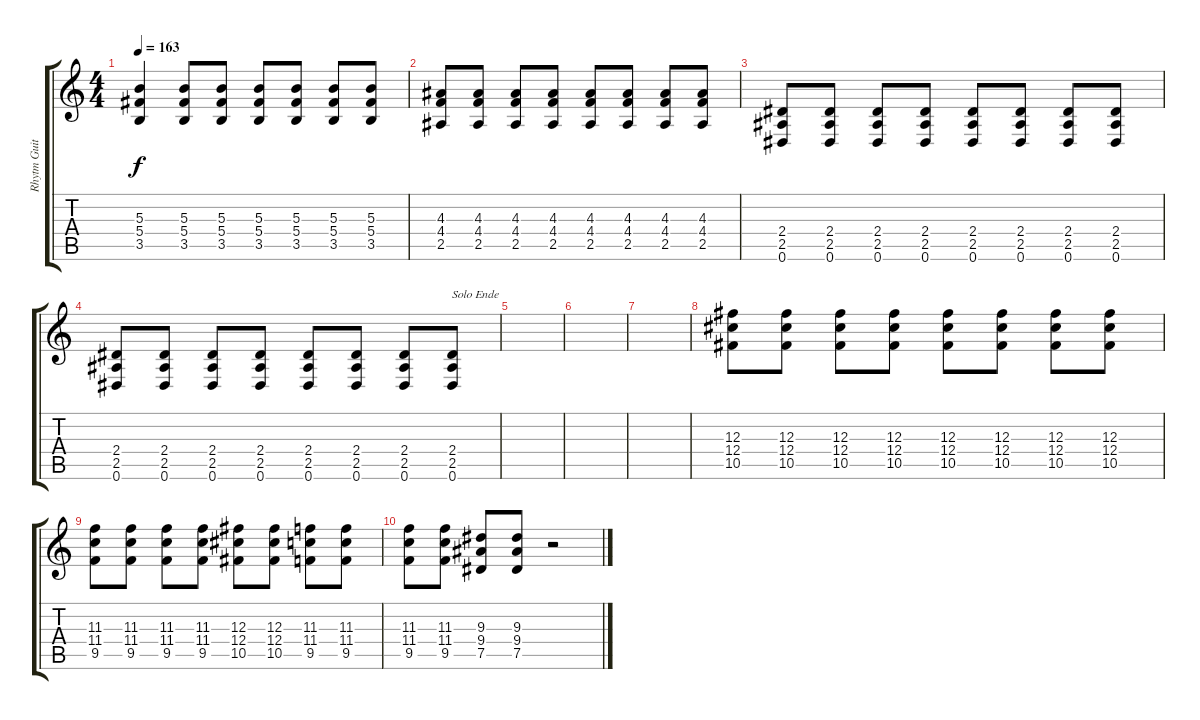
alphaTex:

\track ("Rhytm Guitar" "Rhytm Guit") {instrument distortionguitar}
\staff {score tabs}
\tuning (Eb4 Bb3 Gb3 Db3 Ab2 Eb2) {hide}
\ts (4 4)
\tempo 163
\clef g2
\ks c
(5.3 5.4 3.5).4{dy f} (5.3 5.4 3.5).8 (5.3 5.4 3.5).8 (5.3 5.4 3.5).8 (5.3 5.4 3.5).8 (5.3 5.4 3.5).8 (5.3 5.4 3.5).8 |
(4.3 4.4 2.5).8 (4.3 4.4 2.5).8 (4.3 4.4 2.5).8 (4.3 4.4 2.5).8 (4.3 4.4 2.5).8 (4.3 4.4 2.5).8 (4.3 4.4 2.5).8 (4.3 4.4 2.5).8 |
(2.4 2.5 0.6).8 (2.4 2.5 0.6).8 (2.4 2.5 0.6).8 (2.4 2.5 0.6).8 (2.4 2.5 0.6).8 (2.4 2.5 0.6).8 (2.4 2.5 0.6).8 (2.4 2.5 0.6).8 |
(2.4 2.5 0.6).8 (2.4 2.5 0.6).8 (2.4 2.5 0.6).8 (2.4 2.5 0.6).8 (2.4 2.5 0.6).8 (2.4 2.5 0.6).8 (2.4 2.5 0.6).8 (2.4 2.5 0.6).8{txt "Solo Ende"} |
|
|
|
(12.3 12.4 10.5).8{instrument distortionguitar} (12.3 12.4 10.5).8 (12.3 12.4 10.5).8 (12.3 12.4 10.5).8 (12.3 12.4 10.5).8 (12.3 12.4 10.5).8 (12.3 12.4 10.5).8 (12.3 12.4 10.5).8 |
(11.3 11.4 9.5).8 (11.3 11.4 9.5).8 (11.3 11.4 9.5).8 (11.3 11.4 9.5).8 (12.3 12.4 10.5).8 (12.3 12.4 10.5).8 (11.3 11.4 9.5).8 (11.3 11.4 9.5).8 |
(11.3 11.4 9.5).8 (11.3 11.4 9.5).8 (9.3 9.4 7.5).8 (9.3 9.4 7.5).8 r.2
